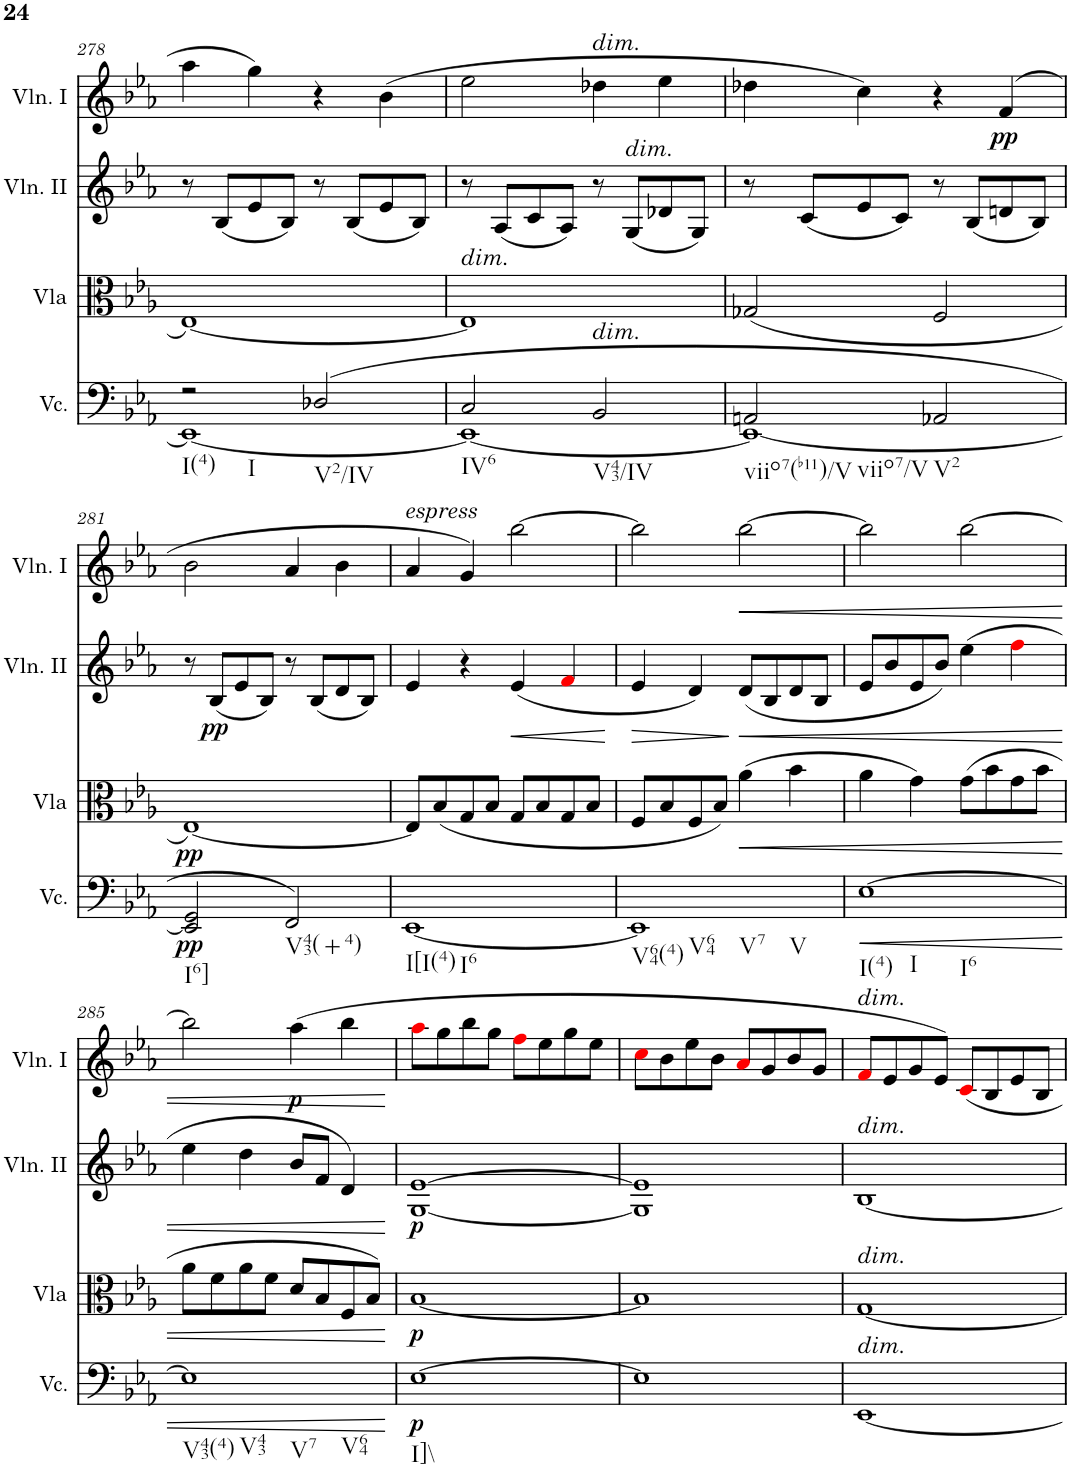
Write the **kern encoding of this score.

**kern	**dynam	**kern	**dynam	**kern	**dynam	**kern	**dynam
*part4	*part4	*part3	*part3	*part2	*part2	*part1	*part1
*staff4	*staff4	*staff3	*staff3	*staff2	*staff2	*staff1	*staff1
*I"Violoncello	*	*I"Viola	*	*I"Violino II	*	*I"Violino I	*
*I'Vc.	*	*I'Vla	*	*I'Vln. II	*	*I'Vln. I	*
!!LO:PB:g=z
*clefF4	*	*clefC3	*	*clefG2	*	*clefG2	*
*k[b-e-a-]	*	*k[b-e-a-]	*	*k[b-e-a-]	*	*k[b-e-a-]	*
*M4/4	*	*M4/4	*	*M4/4	*	*M4/4	*
*met(c)	*	*met(c)	*	*met(c)	*	*met(c)	*
=278	=278	=278	=278	=278	=278	=278	=278
*^	*	*	*	*	*	*	*
!LO:TX:b:t=I(4)	!	!	!	!	!	!	!	!
!LO:TX:b:t=I	!	!	!	!	!	!	!	!
2r	1EE-_	.	[1E-	.	8r	.	4aa-\	.
.	.	.	.	.	(<8B-/L	.	.	.
.	.	.	.	.	8e-/	.	4gg\	.
.	.	.	.	.	8B-/J)	.	.	.
!LO:TX:b:t=V2/IV	!	!	!	!	!	!	!	!
(>2D-X/	.	.	.	.	8r	.	4r	.
.	.	.	.	.	(<8B-/L	.	.	.
.	.	.	.	.	8e-/	.	(>4b-\	.
.	.	.	.	.	8B-/J)	.	.	.
=279	=279	=279	=279	=279	=279	=279	=279	=279
!	!	!	!LO:TX:a:i:t=dim.	!	!	!	!	!
!LO:TX:b:t=IV6	!	!	!	!	!	!	!	!
2C/	1EE-_	.	1E-]	.	8r	.	2ee-\	.
.	.	.	.	.	(<8A-/L	.	.	.
.	.	.	.	.	8c/	.	.	.
.	.	.	.	.	8A-/J)	.	.	.
!	!	!	!	!	!	!	!LO:TX:a:i:t=dim.	!
!LO:TX:a:i:t=dim.	!	!	!	!	!	!	!	!
!LO:TX:b:t=V43/IV	!	!	!	!	!	!	!	!
2BB-/	.	.	.	.	8r	.	4dd-X\	.
!	!	!	!	!	!LO:TX:a:i:t=dim.	!	!	!
.	.	.	.	.	(<8G/L	.	.	.
.	.	.	.	.	8d-X/	.	4ee-\	.
.	.	.	.	.	8G/J)	.	.	.
=280	=280	=280	=280	=280	=280	=280	=280	=280
!LO:TX:b:t=viio7(b11)/V	!	!	!	!	!	!	!	!
!LO:TX:b:t=viio7/V	!	!	!	!	!	!	!	!
2AAn/	1EE-_	.	(<2G-X/	.	8r	.	4dd-X\	.
.	.	.	.	.	(<8c/L	.	.	.
.	.	.	.	.	8e-/	.	4cc\)	.
.	.	.	.	.	8c/J)	.	.	.
!LO:TX:b:t=V2	!	!	!	!	!	!	!	!
2AA-X/	.	.	2F/	.	8r	.	4r	.
.	.	.	.	.	(<8B-/L	.	.	.
!	!	!	!	!	!	!	!	!LO:DY:b
.	.	.	.	.	8dn/	.	(>4f/	pp
.	.	.	.	.	8B-/J)	.	.	.
*v	*v	*	*	*	*	*	*	*
!!LO:LB:g=z
=281	=281	=281	=281	=281	=281	=281	=281
!LO:TX:b:t=I6]	!	!	!	!	!	!	!
!	!LO:DY:b	!	!LO:DY:b	!	!	!	!
2EE-/] 2GG/	pp	[1E-)	pp	8r	.	2b-\	.
!	!	!	!	!	!LO:DY:b	!	!
.	.	.	.	(<8B-/L	pp	.	.
.	.	.	.	8e-/	.	.	.
.	.	.	.	8B-/J)	.	.	.
!LO:TX:b:t=V43(+4)	!	!	!	!	!	!	!
2FF/)	.	.	.	8r	.	4a-/	.
.	.	.	.	(<8B-/L	.	.	.
.	.	.	.	8d/	.	4b-\	.
.	.	.	.	8B-/J)	.	.	.
=282	=282	=282	=282	=282	=282	=282	=282
!	!	!	!	!	!	!LO:TX:a:i:t=espress	!
!LO:TX:b:t=I[I(4)	!	!	!	!	!	!	!
!LO:TX:b:t=I6	!	!	!	!	!	!	!
[1EE-	.	8E-/L]	.	4e-/	.	4a-/	.
.	.	(<8B-/	.	.	.	.	.
.	.	8G/	.	4r	.	4g/)	.
.	.	8B-/J	.	.	.	.	.
!	!	!	!	!	!LO:HP:b	!	!
.	.	8G/L	.	(<4e-/	<	[2bb-\	.
.	.	8B-/	.	.	.	.	.
.	.	8G/	.	4fi/	.	.	.
.	.	8B-/J	.	.	.	.	.
.	.	.	.	.	[	.	.
=283	=283	=283	=283	=283	=283	=283	=283
!LO:TX:b:t=V64(4)	!	!	!	!	!	!	!
!LO:TX:b:t=V64	!	!	!	!	!	!	!
!LO:TX:b:t=V7	!	!	!	!	!	!	!
!LO:TX:b:t=V	!	!	!	!	!	!	!
!	!	!	!	!	!LO:HP:b	!	!
1EE-]	.	8F/L	.	4e-/	>	2bb-\]	.
.	.	8B-/	.	.	.	.	.
.	.	8F/	.	4d/)	.	.	.
.	.	8B-/J)	.	.	.	.	.
!	!	!	!LO:HP:b	!	!LO:HP:n=1:b	!	!LO:HP:b
.	.	(>4a-\	<	(<8d/L	] <	[2bb-\	<
.	.	.	.	8B-/	.	.	.
.	.	4b-\	.	8d/	.	.	.
.	.	.	.	8B-/J	.	.	.
=284	=284	=284	=284	=284	=284	=284	=284
!LO:TX:b:t=I(4)	!	!	!	!	!	!	!
!LO:TX:b:t=I	!	!	!	!	!	!	!
!LO:TX:b:t=I6	!	!	!	!	!	!	!
!	!LO:HP:b	!	!	!	!	!	!
[1E-	<	4a-\	.	8e-/L	.	2bb-\]	.
.	.	.	.	8b-/	.	.	.
.	.	4g\)	.	8e-/	.	.	.
.	.	.	.	8b-/J)	.	.	.
.	.	(>8g\L	.	(>4ee-\	.	[2bb-\	.
.	.	8b-\	.	.	.	.	.
.	.	8g\	.	4ffi\	.	.	.
.	.	8b-\J	.	.	.	.	.
!!LO:LB:g=z
=285	=285	=285	=285	=285	=285	=285	=285
!LO:TX:b:t=V43(4)	!	!	!	!	!	!	!
!LO:TX:b:t=V43	!	!	!	!	!	!	!
!LO:TX:b:t=V7	!	!	!	!	!	!	!
!LO:TX:b:t=V64	!	!	!	!	!	!	!
1E-]	.	8a-\L	.	4ee-\	.	2bb-\]	.
.	.	8f\	.	.	.	.	.
.	.	8a-\	.	4dd\	.	.	.
.	.	8f\J	.	.	.	.	.
!	!	!	!	!	!	!	!LO:DY:b
.	.	8d/L	.	8b-/L	.	(>4aa-\	p
.	.	8B-/	.	8f/J	.	.	.
.	.	8F/	.	4d/)	.	4bb-\	.
.	.	8B-/J)	.	.	.	.	.
.	[	.	[	.	[	.	[
=286	=286	=286	=286	=286	=286	=286	=286
!LO:TX:b:t=I]\\	!	!	!	!	!	!	!
!	!LO:DY:b	!	!LO:DY:b	!	!LO:DY:b	!	!
[1E-	p	[1B-	p	[1G [1e-	p	8aa-i\L	.
.	.	.	.	.	.	8gg\	.
.	.	.	.	.	.	8bb-\	.
.	.	.	.	.	.	8gg\J	.
.	.	.	.	.	.	8ffi\L	.
.	.	.	.	.	.	8ee-\	.
.	.	.	.	.	.	8gg\	.
.	.	.	.	.	.	8ee-\J	.
=287	=287	=287	=287	=287	=287	=287	=287
1E-]	.	1B-]	.	1G] 1e-]	.	8cci\L	.
.	.	.	.	.	.	8b-\	.
.	.	.	.	.	.	8ee-\	.
.	.	.	.	.	.	8b-\J	.
.	.	.	.	.	.	8a-i/L	.
.	.	.	.	.	.	8g/	.
.	.	.	.	.	.	8b-/	.
.	.	.	.	.	.	8g/J	.
=288	=288	=288	=288	=288	=288	=288	=288
!	!	!	!	!	!	!LO:TX:a:i:t=dim.	!
!	!	!	!	!LO:TX:a:i:t=dim.	!	!	!
!	!	!LO:TX:a:i:t=dim.	!	!	!	!	!
!LO:TX:a:i:t=dim.	!	!	!	!	!	!	!
[1EE-	.	[1G	.	[1B-	.	8fi/L	.
.	.	.	.	.	.	8e-/	.
.	.	.	.	.	.	8g/	.
.	.	.	.	.	.	8e-/J)	.
.	.	.	.	.	.	8ci/L	.
.	.	.	.	.	.	8B-/	.
.	.	.	.	.	.	8e-/	.
.	.	.	.	.	.	8B-/J	.
=	=	=	=	=	=	=	=
*-	*-	*-	*-	*-	*-	*-	*-
